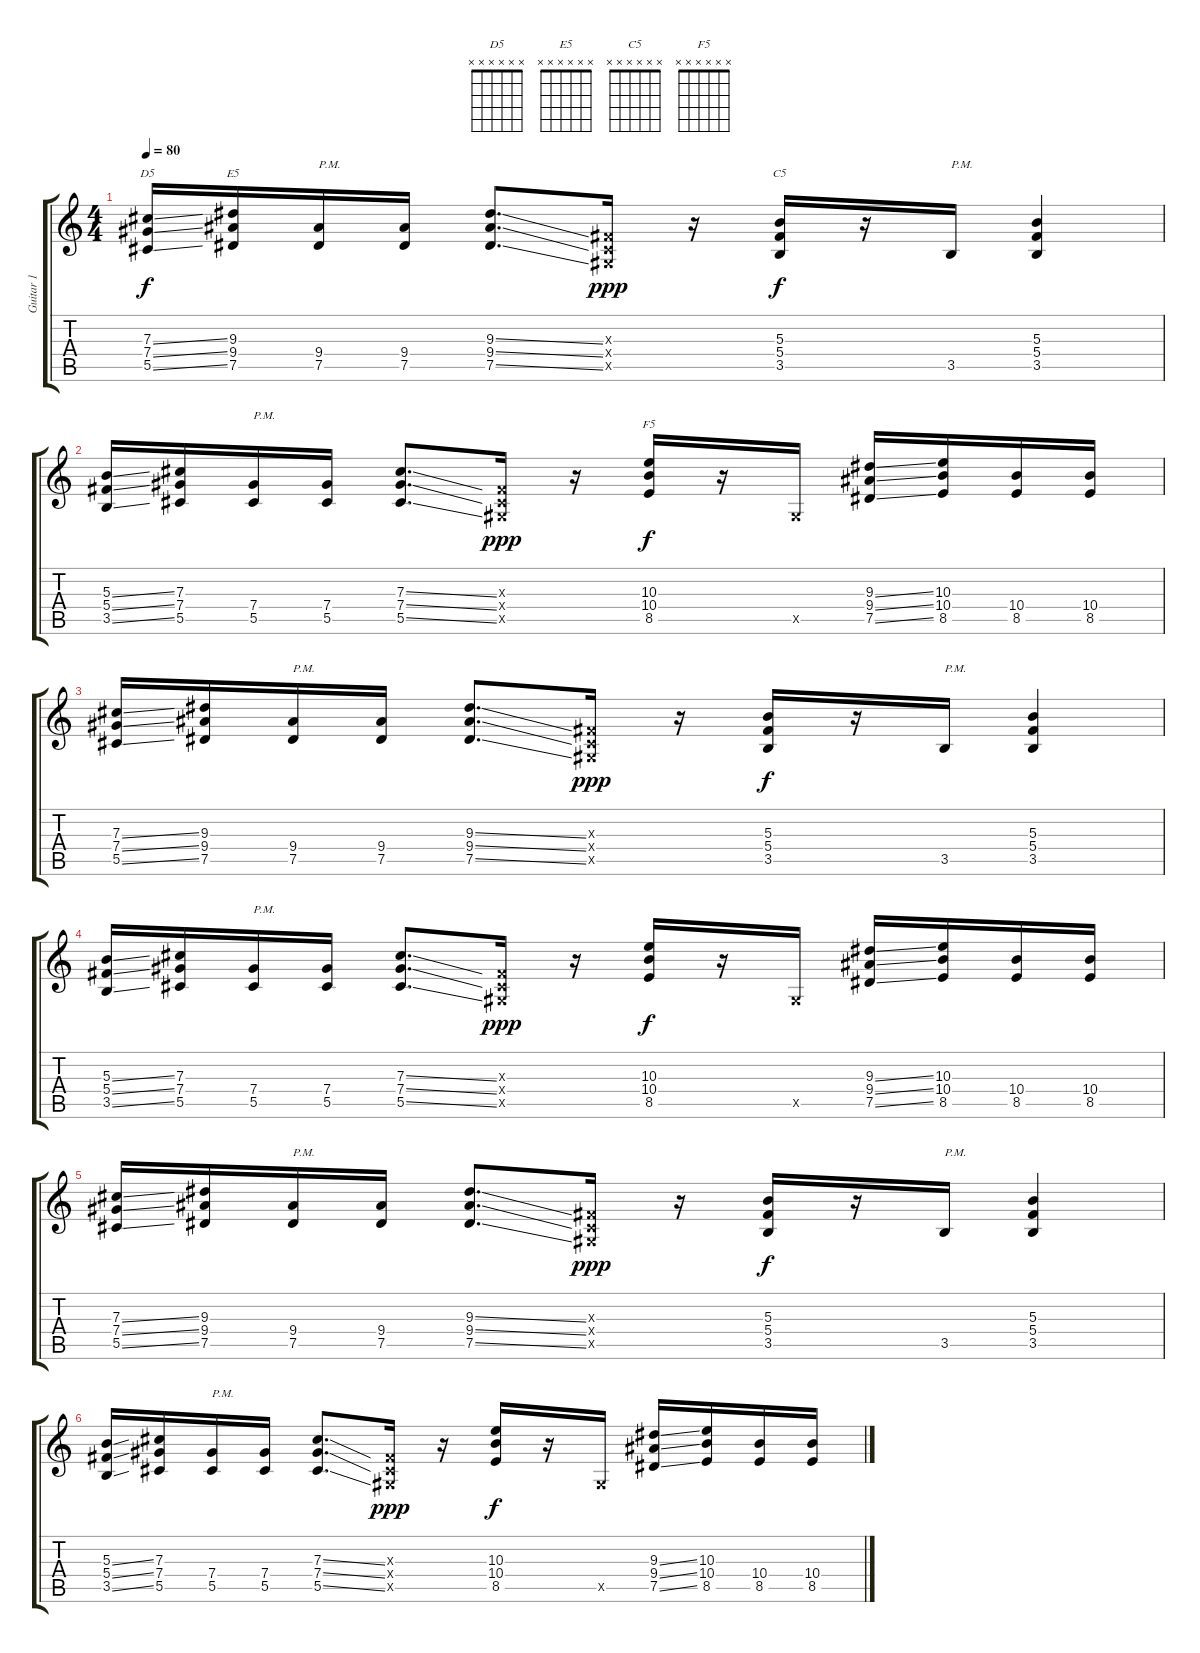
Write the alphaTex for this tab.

\track ("Guitar 1" "Guitar 1") {instrument overdrivenguitar}
\staff {score tabs}
\tuning (Eb4 Bb3 Gb3 Db3 Ab2 Eb2) {hide}
\chord ("D5" x x x x x x)
\chord ("E5" x x x x x x)
\chord ("C5" x x x x x x)
\chord ("F5" x x x x x x)
\ts (4 4)
\tempo 80
\clef g2
\ks c
(7.3{ss} 7.4{ss} 5.5{ss}).16{ch "D5" dy f} (9.3 9.4 7.5).16{ch "E5"} (9.4 7.5).16{txt "P.M."} (9.4 7.5).16 (9.3{ss} 9.4{ss} 7.5{ss}).8{d} (0.3{x} 0.4{x} 0.5{x}).16{dy ppp} r.16 (5.3 5.4 3.5).16{ch "C5" dy f} r.16 3.5.16{txt "P.M."} (5.3 5.4 3.5).4 |
(5.3{ss} 5.4{ss} 3.5{ss}).16 (7.3 7.4 5.5).16 (7.4 5.5).16{txt "P.M."} (7.4 5.5).16 (7.3{ss} 7.4{ss} 5.5{ss}).8{d} (0.3{x} 0.4{x} 0.5{x}).16{dy ppp} r.16 (10.3 10.4 8.5).16{ch "F5" dy f} r.16 0.5{x}.16 (9.3{ss} 9.4{ss} 7.5{ss}).16 (10.3 10.4 8.5).16 (10.4 8.5).16 (10.4 8.5).16 |
(7.3{ss} 7.4{ss} 5.5{ss}).16 (9.3 9.4 7.5).16 (9.4 7.5).16{txt "P.M."} (9.4 7.5).16 (9.3{ss} 9.4{ss} 7.5{ss}).8{d} (0.3{x} 0.4{x} 0.5{x}).16{dy ppp} r.16 (5.3 5.4 3.5).16{dy f} r.16 3.5.16{txt "P.M."} (5.3 5.4 3.5).4 |
(5.3{ss} 5.4{ss} 3.5{ss}).16 (7.3 7.4 5.5).16 (7.4 5.5).16{txt "P.M."} (7.4 5.5).16 (7.3{ss} 7.4{ss} 5.5{ss}).8{d} (0.3{x} 0.4{x} 0.5{x}).16{dy ppp} r.16 (10.3 10.4 8.5).16{dy f} r.16 0.5{x}.16 (9.3{ss} 9.4{ss} 7.5{ss}).16 (10.3 10.4 8.5).16 (10.4 8.5).16 (10.4 8.5).16 |
(7.3{ss} 7.4{ss} 5.5{ss}).16 (9.3 9.4 7.5).16 (9.4 7.5).16{txt "P.M."} (9.4 7.5).16 (9.3{ss} 9.4{ss} 7.5{ss}).8{d} (0.3{x} 0.4{x} 0.5{x}).16{dy ppp} r.16 (5.3 5.4 3.5).16{dy f} r.16 3.5.16{txt "P.M."} (5.3 5.4 3.5).4 |
(5.3{ss} 5.4{ss} 3.5{ss}).16 (7.3 7.4 5.5).16 (7.4 5.5).16{txt "P.M."} (7.4 5.5).16 (7.3{ss} 7.4{ss} 5.5{ss}).8{d} (0.3{x} 0.4{x} 0.5{x}).16{dy ppp} r.16 (10.3 10.4 8.5).16{dy f} r.16 0.5{x}.16 (9.3{ss} 9.4{ss} 7.5{ss}).16 (10.3 10.4 8.5).16 (10.4 8.5).16 (10.4 8.5).16
